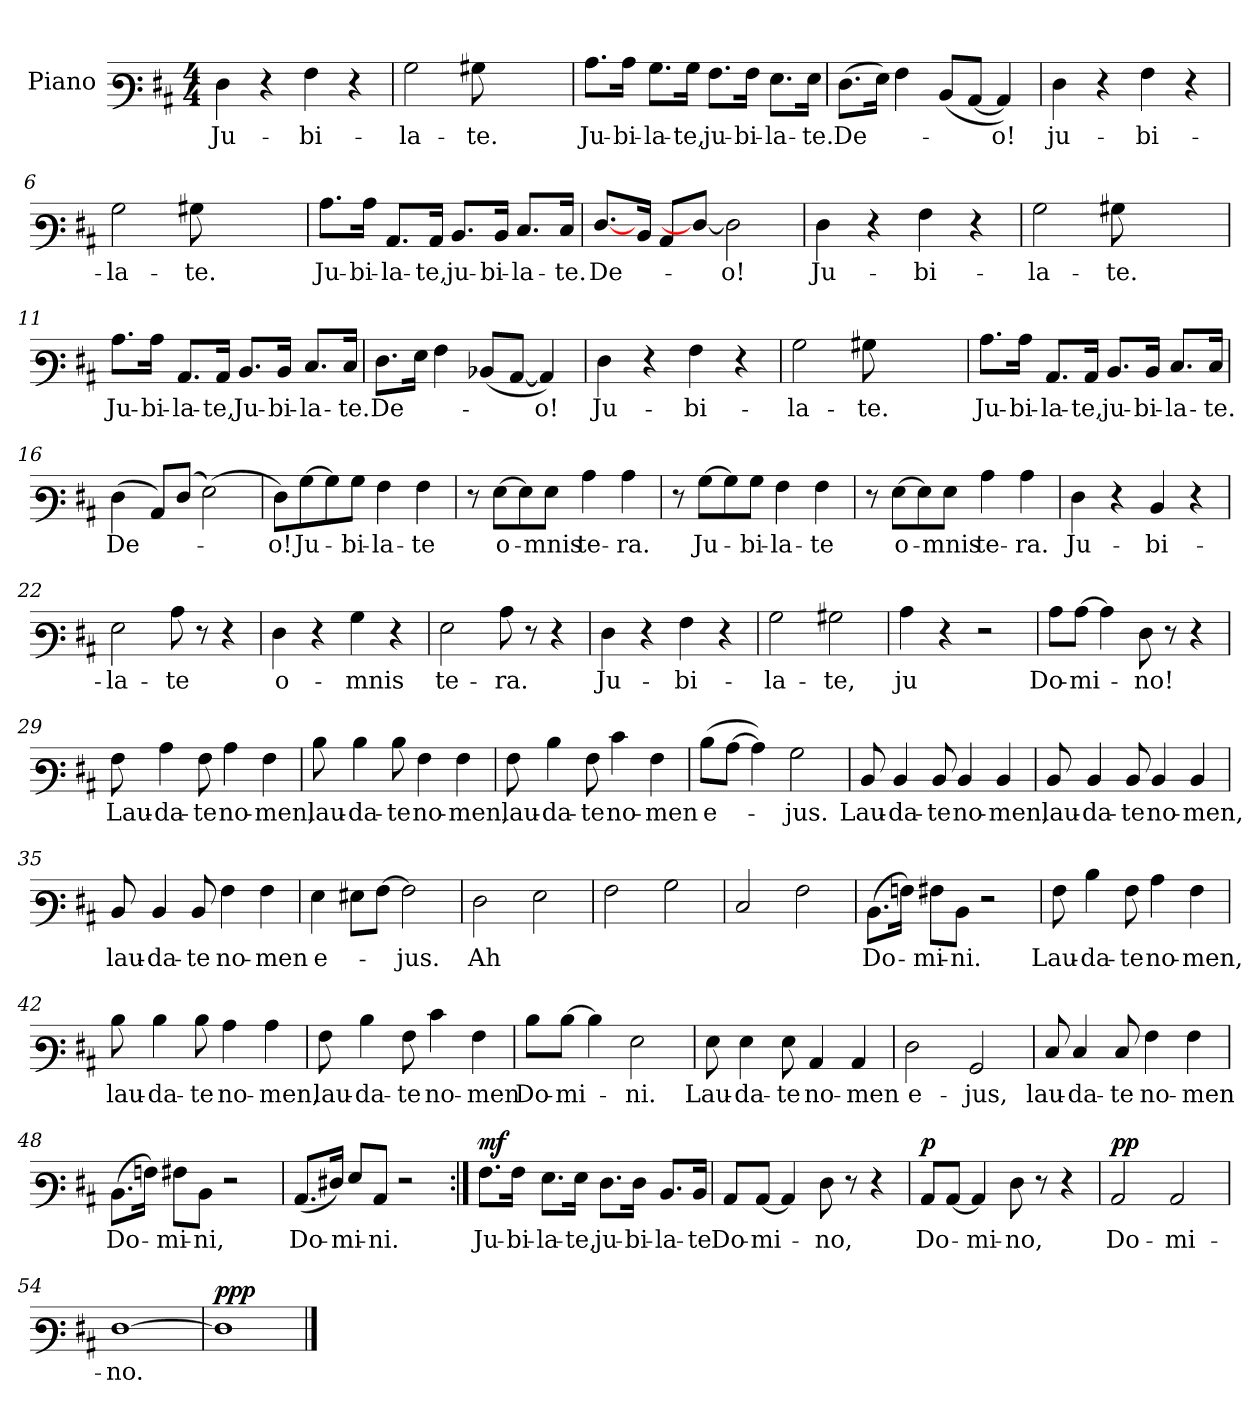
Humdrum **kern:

**kern	**text	**dynam
*part1	*part1	*part1
*staff1	*staff1	*staff1
*I"Piano	*	*
*I'Pno.	*	*
*clefF3	*	*
*k[f#c#]	*	*
*M4/4	*	*
=1	=1	=1
!	!LO:LY:b	!
4F#\	Ju-	.
4r	.	.
!	!LO:LY:b	!
4A\	-bi-	.
4r	.	.
=2	=2	=2
!	!LO:LY:b	!
2B\	-la-	.
!	!LO:LY:b	!
8B#X\	-te.	.
8ryy	.	.
4ryy	.	.
=3	=3	=3
!	!LO:LY:b	!
8.c#\L	Ju-	.
!	!LO:LY:b	!
16c#\Jk	-bi-	.
!	!LO:LY:b	!
8.B\L	-la-	.
!	!LO:LY:b	!
16B\Jk	-te,	.
!	!LO:LY:b	!
8.A\L	ju-	.
!	!LO:LY:b	!
16A\Jk	-bi-	.
!	!LO:LY:b	!
8.G\L	-la-	.
!	!LO:LY:b	!
16G\Jk	-te.	.
=4	=4	=4
!	!LO:LY:b	!
(8.F#\L	De-	.
16G\Jk)	.	.
4A\	.	.
(8D/L	.	.
[8C#/J	.	.
!	!LO:LY:b	!
4C#/])	-o!	.
=5	=5	=5
!	!LO:LY:b	!
4F#\	ju-	.
4r	.	.
!	!LO:LY:b	!
4A\	-bi-	.
4r	.	.
=6	=6	=6
!	!LO:LY:b	!
2B\	-la-	.
!	!LO:LY:b	!
8B#X\	-te.	.
8ryy	.	.
4ryy	.	.
=7	=7	=7
!	!LO:LY:b	!
8.c#\L	Ju-	.
!	!LO:LY:b	!
16c#\Jk	-bi-	.
!	!LO:LY:b	!
8.C#/L	-la-	.
!	!LO:LY:b	!
16C#/Jk	-te,	.
!	!LO:LY:b	!
8.D/L	ju-	.
!	!LO:LY:b	!
16D/Jk	-bi-	.
!	!LO:LY:b	!
8.E/L	-la-	.
!	!LO:LY:b	!
16E/Jk	-te.	.
!!LO:LB:g=z
=8	=8	=8
!	!LO:LY:b	!
[8.F#/L	De-	.
16D/Jk	.	.
8C#/L	.	.
8F#/J_	.	.
!	!LO:LY:b	!
2F#\]	-o!	.
=9	=9	=9
!	!LO:LY:b	!
4F#\	Ju-	.
4r	.	.
!	!LO:LY:b	!
4A\	-bi-	.
4r	.	.
=10	=10	=10
!	!LO:LY:b	!
2B\	-la-	.
!	!LO:LY:b	!
8B#X\	-te.	.
8ryy	.	.
4ryy	.	.
=11	=11	=11
!	!LO:LY:b	!
8.c#\L	Ju-	.
!	!LO:LY:b	!
16c#\Jk	-bi-	.
!	!LO:LY:b	!
8.C#/L	-la-	.
!	!LO:LY:b	!
16C#/Jk	-te,	.
!	!LO:LY:b	!
8.D/L	Ju-	.
!	!LO:LY:b	!
16D/Jk	-bi-	.
!	!LO:LY:b	!
8.E/L	-la-	.
!	!LO:LY:b	!
16E/Jk	-te.	.
!!LO:LB:g=z
=12	=12	=12
!	!LO:LY:b	!
8.F#\L	De-	.
16G\Jk	.	.
4A\	.	.
(8D-X/L	.	.
[8C#/J	.	.
!	!LO:LY:b	!
4C#/])	-o!	.
=13	=13	=13
!	!LO:LY:b	!
4F#\	Ju-	.
4r	.	.
!	!LO:LY:b	!
4A\	-bi-	.
4r	.	.
=14	=14	=14
!	!LO:LY:b	!
2B\	-la-	.
!	!LO:LY:b	!
8B#X\	-te.	.
8ryy	.	.
4ryy	.	.
=15	=15	=15
!	!LO:LY:b	!
8.c#\L	Ju-	.
!	!LO:LY:b	!
16c#\Jk	-bi-	.
!	!LO:LY:b	!
8.C#/L	-la-	.
!	!LO:LY:b	!
16C#/Jk	-te,	.
!	!LO:LY:b	!
8.D/L	ju-	.
!	!LO:LY:b	!
16D/Jk	-bi-	.
!	!LO:LY:b	!
8.E/L	-la-	.
!	!LO:LY:b	!
16E/Jk	-te.	.
=16	=16	=16
!	!LO:LY:b	!
(4F#\	De-	.
8C#/L)	.	.
(8F#/J	.	.
(2G\)	.	.
!!LO:LB:g=z
=17	=17	=17
!	!LO:LY:b	!
8F#\L)	-o!	.
!	!LO:LY:b	!
[8B\	Ju-	.
8B\]	.	.
!	!LO:LY:b	!
8B\J	-bi-	.
!	!LO:LY:b	!
4A\	-la-	.
!	!LO:LY:b	!
4A\	-te	.
=18	=18	=18
8r	.	.
!	!LO:LY:b	!
[8G\L	o-	.
8G\]	.	.
!	!LO:LY:b	!
8G\J	-mnis	.
!	!LO:LY:b	!
4c#\	te-	.
!	!LO:LY:b	!
4c#\	-ra.	.
=19	=19	=19
8r	.	.
!	!LO:LY:b	!
[8B\L	Ju-	.
8B\]	.	.
!	!LO:LY:b	!
8B\J	-bi-	.
!	!LO:LY:b	!
4A\	-la-	.
!	!LO:LY:b	!
4A\	-te	.
=20	=20	=20
8r	.	.
!	!LO:LY:b	!
[8G\L	o-	.
8G\]	.	.
!	!LO:LY:b	!
8G\J	-mnis	.
!	!LO:LY:b	!
4c#\	te-	.
!	!LO:LY:b	!
4c#\	-ra.	.
=21	=21	=21
!	!LO:LY:b	!
4F#\	Ju-	.
4r	.	.
!	!LO:LY:b	!
4D/	-bi-	.
4r	.	.
!!LO:LB:g=z
=22	=22	=22
!	!LO:LY:b	!
2G\	-la-	.
!	!LO:LY:b	!
8c#\	-te	.
8r	.	.
4r	.	.
=23	=23	=23
!	!LO:LY:b	!
4F#\	o-	.
4r	.	.
!	!LO:LY:b	!
4B\	-mnis	.
4r	.	.
=24	=24	=24
!	!LO:LY:b	!
2G\	te-	.
!	!LO:LY:b	!
8c#\	-ra.	.
8r	.	.
4r	.	.
=25	=25	=25
!	!LO:LY:b	!
4F#\	Ju-	.
4r	.	.
!	!LO:LY:b	!
4A\	-bi-	.
4r	.	.
=26	=26	=26
!	!LO:LY:b	!
2B\	-la-	.
!	!LO:LY:b	!
2B#X\	-te,	.
=27	=27	=27
!	!LO:LY:b	!
4c#\	ju	.
4r	.	.
2r	.	.
!!LO:LB:g=z
=28	=28	=28
!	!LO:LY:b	!
8c#\L	Do-	.
!	!LO:LY:b	!
[8c#\J	-mi-	.
4c#\]	.	.
!	!LO:LY:b	!
8F#\	-no!	.
8r	.	.
4r	.	.
=29	=29	=29
!	!LO:LY:b	!
8A\	Lau-	.
!	!LO:LY:b	!
4c#\	-da-	.
!	!LO:LY:b	!
8A\	-te	.
!	!LO:LY:b	!
4c#\	no-	.
!	!LO:LY:b	!
4A\	-men,	.
=30	=30	=30
!	!LO:LY:b	!
8d\	lau-	.
!	!LO:LY:b	!
4d\	-da-	.
!	!LO:LY:b	!
8d\	-te	.
!	!LO:LY:b	!
4A\	no-	.
!	!LO:LY:b	!
4A\	-men,	.
=31	=31	=31
!	!LO:LY:b	!
8A\	lau-	.
!	!LO:LY:b	!
4d\	-da-	.
!	!LO:LY:b	!
8A\	-te	.
!	!LO:LY:b	!
4e\	no-	.
!	!LO:LY:b	!
4A\	-men	.
=32	=32	=32
!	!LO:LY:b	!
(8d\L	e-	.
[8c#\J	.	.
4c#\])	.	.
!	!LO:LY:b	!
2B\	-jus.	.
!!LO:LB:g=z
=33	=33	=33
!	!LO:LY:b	!
8D/	Lau-	.
!	!LO:LY:b	!
4D/	-da-	.
!	!LO:LY:b	!
8D/	-te	.
!	!LO:LY:b	!
4D/	no-	.
!	!LO:LY:b	!
4D/	-men,	.
=34	=34	=34
!	!LO:LY:b	!
8D/	lau-	.
!	!LO:LY:b	!
4D/	-da-	.
!	!LO:LY:b	!
8D/	-te	.
!	!LO:LY:b	!
4D/	no-	.
!	!LO:LY:b	!
4D/	-men,	.
=35	=35	=35
!	!LO:LY:b	!
8D/	lau-	.
!	!LO:LY:b	!
4D/	-da-	.
!	!LO:LY:b	!
8D/	-te	.
!	!LO:LY:b	!
4A\	no-	.
!	!LO:LY:b	!
4A\	-men	.
=36	=36	=36
!	!LO:LY:b	!
4G\	e-	.
8G#X\L	.	.
[8A\J	.	.
!	!LO:LY:b	!
2A\]	jus.	.
=37	=37	=37
!	!LO:LY:b	!
2F#\	-Ah	.
2G\	.	.
=38	=38	=38
2A\	.	.
2B\	.	.
!!LO:LB:g=z
=39	=39	=39
2E/	.	.
2A\	.	.
=40	=40	=40
!	!LO:LY:b	!
(8.D\L	Do-	.
16An\Jk)	.	.
!	!LO:LY:b	!
8A#X\L	-mi-	.
!	!LO:LY:b	!
8D\J	-ni.	.
2r	.	.
=41	=41	=41
!	!LO:LY:b	!
8A\	Lau-	.
!	!LO:LY:b	!
4d\	-da-	.
!	!LO:LY:b	!
8A\	-te	.
!	!LO:LY:b	!
4c#\	no-	.
!	!LO:LY:b	!
4A\	-men,	.
=42	=42	=42
!	!LO:LY:b	!
8d\	lau-	.
!	!LO:LY:b	!
4d\	-da-	.
!	!LO:LY:b	!
8d\	-te	.
!	!LO:LY:b	!
4c#\	no-	.
!	!LO:LY:b	!
4c#\	-men,	.
=43	=43	=43
!	!LO:LY:b	!
8A\	lau-	.
!	!LO:LY:b	!
4d\	-da-	.
!	!LO:LY:b	!
8A\	-te	.
!	!LO:LY:b	!
4e\	no-	.
!	!LO:LY:b	!
4A\	-men	.
=44	=44	=44
!	!LO:LY:b	!
8d\L	Do-	.
!	!LO:LY:b	!
[8d\J	-mi-	.
4d\]	.	.
!	!LO:LY:b	!
2G\	-ni.	.
!!LO:LB:g=z
=45	=45	=45
!	!LO:LY:b	!
8G\	Lau-	.
!	!LO:LY:b	!
4G\	-da-	.
!	!LO:LY:b	!
8G\	-te	.
!	!LO:LY:b	!
4C#/	no-	.
!	!LO:LY:b	!
4C#/	-men	.
=46	=46	=46
!	!LO:LY:b	!
2F#\	e-	.
!	!LO:LY:b	!
2BB/	-jus,	.
=47	=47	=47
!	!LO:LY:b	!
8E/	lau-	.
!	!LO:LY:b	!
4E/	-da-	.
!	!LO:LY:b	!
8E/	-te	.
!	!LO:LY:b	!
4A\	no-	.
!	!LO:LY:b	!
4A\	-men	.
=48	=48	=48
!	!LO:LY:b	!
(8.D\L	Do-	.
16An\Jk)	.	.
!	!LO:LY:b	!
8A#X\L	-mi-	.
!	!LO:LY:b	!
8D\J	-ni,	.
2r	.	.
=49	=49	=49
!	!LO:LY:b	!
(8.C#/L	Do-	.
16F#X/Jk)	.	.
!	!LO:LY:b	!
8G/L	-mi-	.
!	!LO:LY:b	!
8C#/J	-ni.	.
2r	.	.
!!LO:LB:g=z
=50:|!	=50:|!	=50:|!
!	!LO:LY:b	!LO:DY:b
8.A\L	Ju-	mf
!	!LO:LY:b	!
16A\Jk	-bi-	.
!	!LO:LY:b	!
8.G\L	-la-	.
!	!LO:LY:b	!
16G\Jk	-te,	.
!	!LO:LY:b	!
8.F#\L	ju-	.
!	!LO:LY:b	!
16F#\Jk	-bi-	.
!	!LO:LY:b	!
8.D/L	-la-	.
!	!LO:LY:b	!
16D/Jk	-te	.
=51	=51	=51
!	!LO:LY:b	!
8C#/L	Do-	.
!	!LO:LY:b	!
[8C#/J	-mi-	.
4C#/]	.	.
!	!LO:LY:b	!
8F#\	-no,	.
8r	.	.
4r	.	.
=52	=52	=52
!	!LO:LY:b	!LO:DY:b
8C#/L	Do-	p
[8C#/J	.	.
!	!LO:LY:b	!
4C#/]	-mi-	.
!	!LO:LY:b	!
8F#\	-no,	.
8r	.	.
4r	.	.
=53	=53	=53
!	!LO:LY:b	!LO:DY:b
2C#/	Do-	pp
!	!LO:LY:b	!
2C#/	-mi-	.
=54	=54	=54
!	!LO:LY:b	!
[1F#	-no.	.
=55	=55	=55
!	!	!LO:DY:b
1F#]	.	ppp
==	==	==
*-	*-	*-
